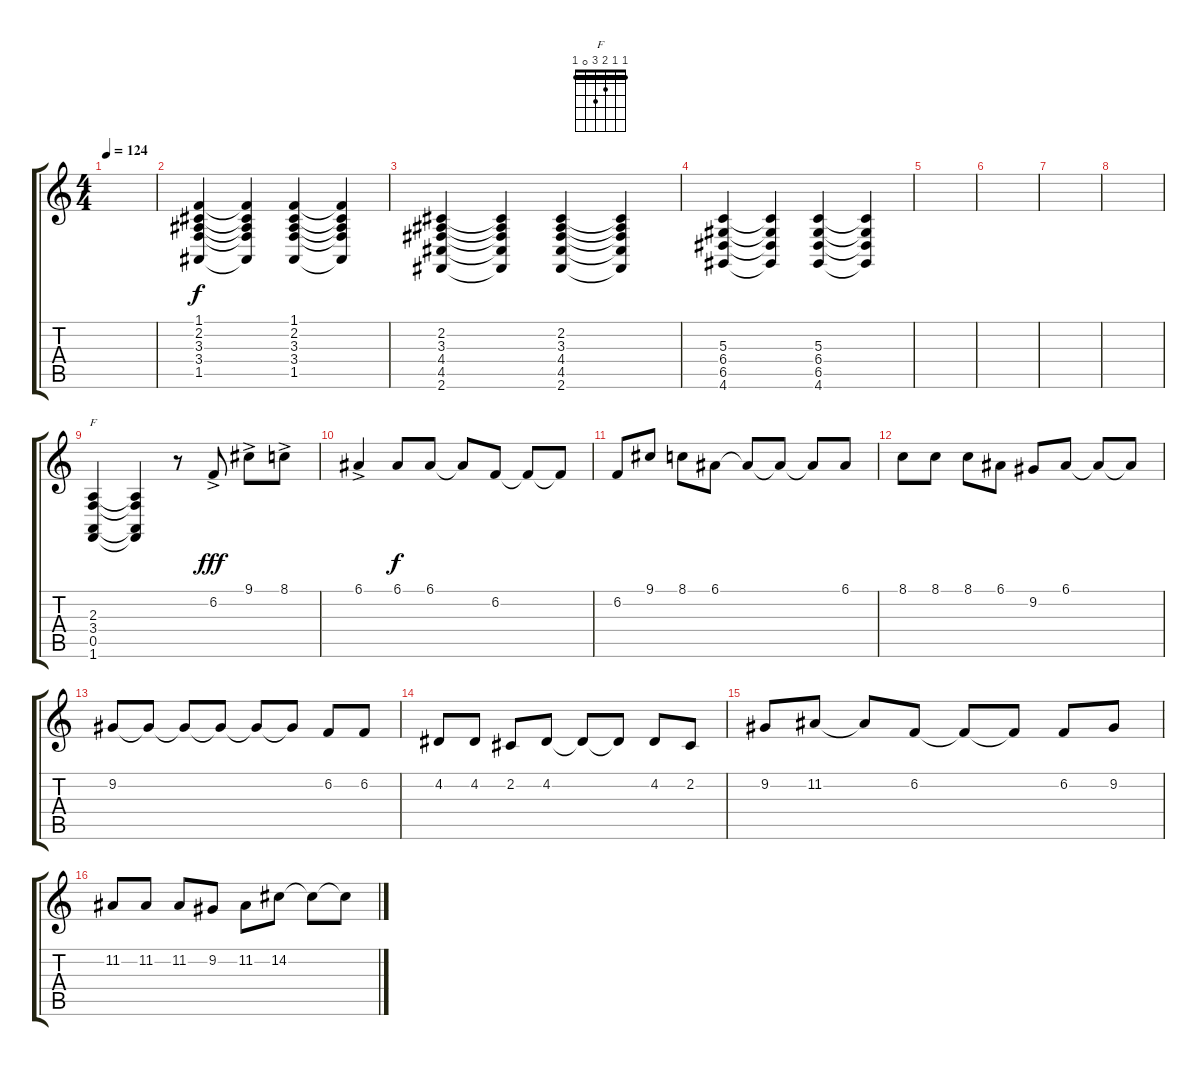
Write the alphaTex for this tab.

\track "" {instrument acousticgrandpiano}
\staff {score tabs}
\tuning (E4 B3 G3 D3 A2 E2) {hide}
\chord ("F" 1 1 2 3 0 1) {barre 1}
\ts (4 4)
\tempo 124
\clef g2
\ks c
|
(1.1 2.2 3.3 3.4 1.5).4{volume 11} (1.1{t} 2.2{t} 3.3{t} 3.4{t} 1.5{t}).4 (1.1 2.2 3.3 3.4 1.5).4 (1.1{t} 2.2{t} 3.3{t} 3.4{t} 1.5{t}).4 |
(2.2 3.3 4.4 4.5 2.6).4 (2.2{t} 3.3{t} 4.4{t} 4.5{t} 2.6{t}).4 (2.2 3.3 4.4 4.5 2.6).4{txt ""} (2.2{t} 3.3{t} 4.4{t} 4.5{t} 2.6{t}).4 |
(5.3 6.4 6.5 4.6).4 (5.3{t} 6.4{t} 6.5{t} 4.6{t}).4 (5.3 6.4 6.5 4.6).4 (5.3{t} 6.4{t} 6.5{t} 4.6{t}).4 |
|
|
|
|
(2.3 3.4 0.5 1.6).4{ch "F"} (2.3{t} 3.4{t} 0.5{t} 1.6{t}).4 r.8 6.2{ac}.8{dy fff volume 16} 9.1{ac}.8 8.1{ac}.8 |
6.1{ac}.4 6.1.8{dy f} 6.1.8 6.1{t}.8 6.2.8 6.2{t}.8 6.2{t}.8 |
6.2.8 9.1.8 8.1.8 6.1.8 6.1{t}.8 6.1{t}.8 6.1{t}.8 6.1.8 |
8.1.8 8.1.8 8.1.8 6.1.8 9.2.8 6.1.8 6.1{t}.8 6.1{t}.8 |
9.2.8 9.2{t}.8 9.2{t}.8 9.2{t}.8 9.2{t}.8 9.2{t}.8 6.2.8 6.2.8 |
4.2.8 4.2.8 2.2.8 4.2.8 4.2{t}.8 4.2{t}.8 4.2.8 2.2.8 |
9.2.8 11.2.8 11.2{t}.8 6.2.8 6.2{t}.8 6.2{t}.8 6.2.8 9.2.8 |
11.2.8 11.2.8 11.2.8 9.2.8 11.2.8 14.2.8 14.2{t}.8 14.2{t}.8
